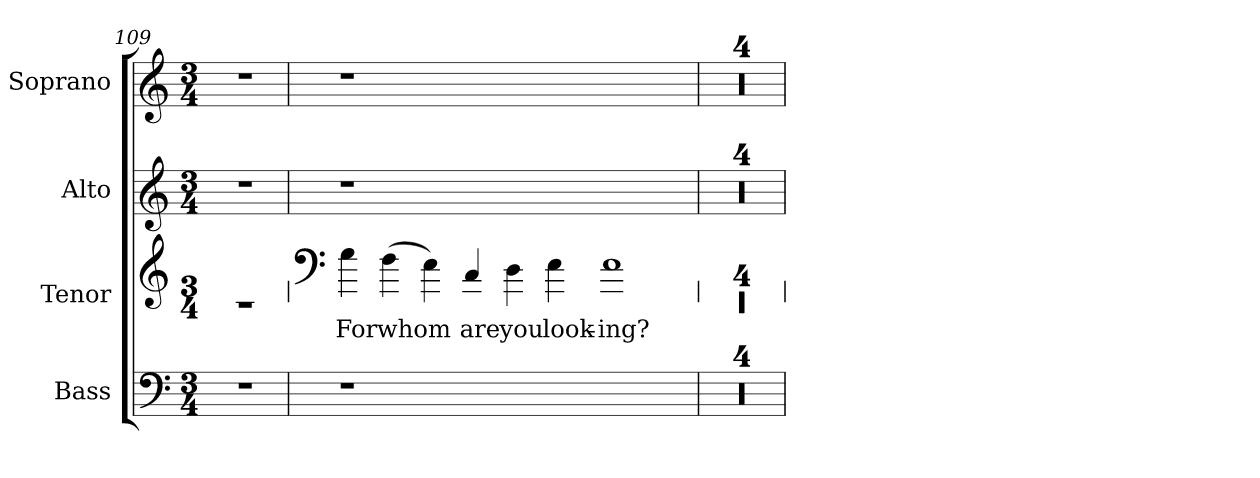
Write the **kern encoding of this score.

**kern	**kern	**text	**kern	**kern
*part4	*part3	*part3	*part2	*part1
*staff4	*staff3	*staff3	*staff2	*staff1
*I"Bass	*I"Tenor	*	*I"Alto	*I"Soprano
!!LO:PB:g=z
*	*stria0	*	*	*
*clefF4	*clefG2	*	*clefG2	*clefG2
*	*ITrd7c12	*	*	*
*k[]	*k[]	*	*k[]	*k[]
*C:	*C:	*	*C:	*C:
*M3/4	*M3/4	*	*M3/4	*M3/4
=109	=109	=109	=109	=109
!LO:N:vis=1	!LO:N:vis=1	!	!LO:N:vis=1	!LO:N:vis=1
2.r	2.r	.	2.r	2.r
=110	=110	=110	=110	=110
*	*clefF4	*	*	*
!LO:N:vis=1	!	!	!	!
!	!	!LO:LY:b:color=#000000	!LO:N:vis=1	!LO:N:vis=1
2.r	4GGi\	For	2.r	2.r
!	!	!LO:LY:b:color=#000000	!	!
.	(4FFi\	whom	.	.
.	4EEi\)	.	.	.
!	!	!LO:LY:b:color=#000000	!	!
1..ryy	4CCi/	are	1..ryy	1..ryy
!	!	!LO:LY:b:color=#000000	!	!
.	4DDi\	you	.	.
!	!	!LO:LY:b:color=#000000	!	!
.	4EEi\	look-	.	.
!	!	!LO:LY:b:color=#000000	!	!
.	1EEi	-ing?	.	.
=111	=111	=111	=111	=111
*	*stria0	*	*	*
!LO:N:vis=1	!LO:N:vis=1	!	!LO:N:vis=1	!LO:N:vis=1
2.r	2.r	.	2.r	2.r
=112	=112	=112	=112	=112
!LO:N:vis=1	!LO:N:vis=1	!	!LO:N:vis=1	!LO:N:vis=1
2.r	2.r	.	2.r	2.r
=113	=113	=113	=113	=113
!LO:N:vis=1	!LO:N:vis=1	!	!LO:N:vis=1	!LO:N:vis=1
2.r	2.r	.	2.r	2.r
=114	=114	=114	=114	=114
!LO:N:vis=1	!LO:N:vis=1	!	!LO:N:vis=1	!LO:N:vis=1
2.r	2.r	.	2.r	2.r
=	=	=	=	=
*-	*-	*-	*-	*-
